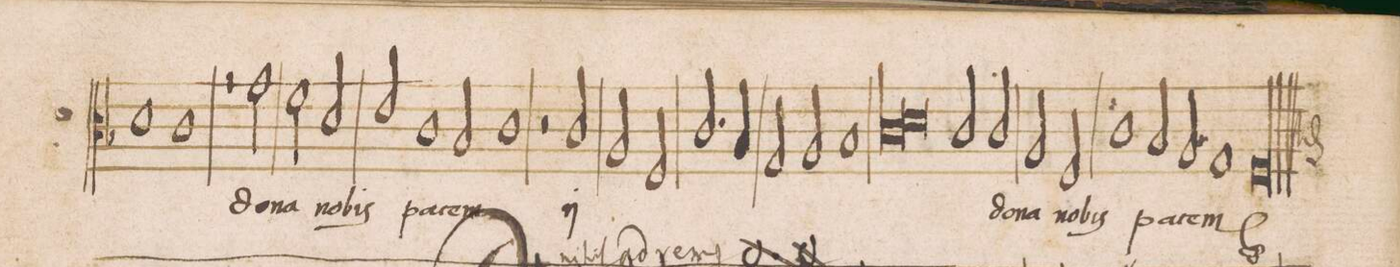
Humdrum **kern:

**kern	**text
*I"TENOR	*
*clefC3	*
*k[b-]	*
*met(c|)	*
*M2/1	*
1d	.
1c	.
=42	=42
2r	.
2g\	do-
2f\	-na
2d/	no-
=43	=43
2e/	-bis
1c	pa-
2B-/	-cem
=44	=44
1c	.
2r	.
2c/	ÿ
=45	=45
2A/	.
2F/	.
2.c/	.
4B-/	.
=46	=46
2G/	.
2A/	.
1B-	.
=47	=47
*lig	*
1c	.
1d	.
*Xlig	*
=48	=48
2c/	do-
2c/	-na
2A/	no-
2F/	-bis
=49	=49
1c	pa-
2B-/	.
2A/	.
=50	=50
1G	.
[1F	-cem
=51	=51
0F]	.
==	==
*-	*-
